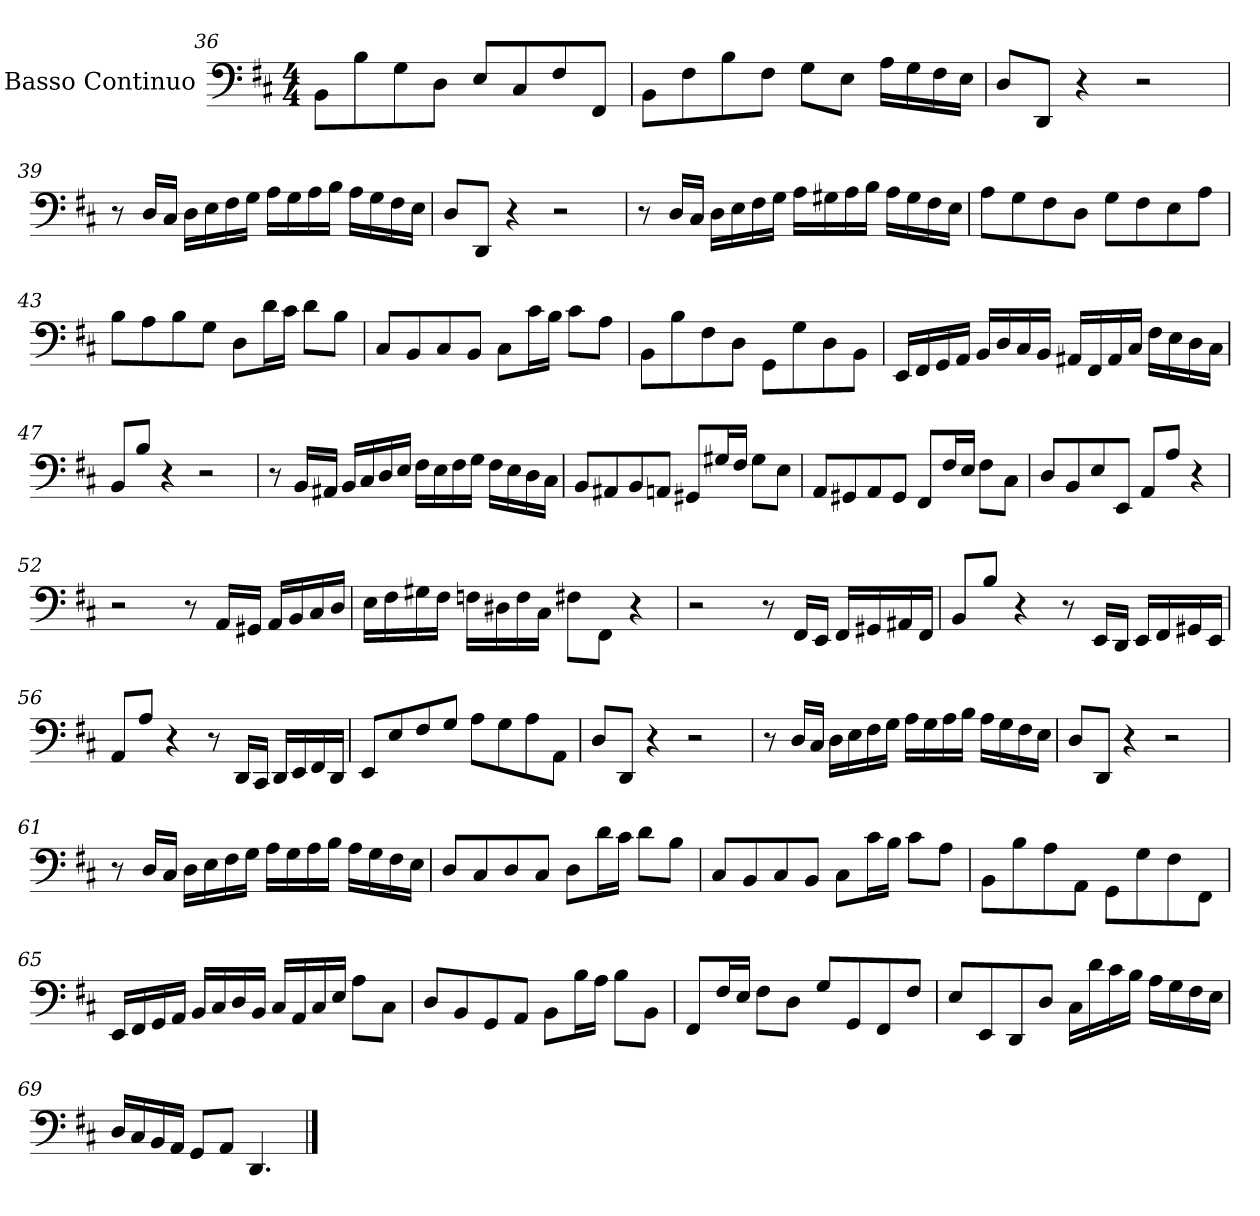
**kern
*part1
*staff1
*I"Basso Continuo
*I'B. C.
!!LO:LB:g=z
*clefF4
*k[f#c#]
*M4/4
=36
8BB\L
8B\
8G\
8D\J
8E/L
8C#/
8F#/
8FF#/J
=37
8BB\L
8F#\
8B\
8F#\J
8G\L
8E\J
16A\LL
16G\
16F#\
16E\JJ
=38
8D/L
8DD/J
4r
2r
!!LO:LB:g=z
=39
8r
16D/LL
16C#/JJ
16D\LL
16E\
16F#\
16G\JJ
16A\LL
16G\
16A\
16B\JJ
16A\LL
16G\
16F#\
16E\JJ
=40
8D/L
8DD/J
4r
2r
!!LO:LB:g=z
=41
8r
16D/LL
16C#/JJ
16D\LL
16E\
16F#\
16G\JJ
16A\LL
16G#X\
16A\
16B\JJ
16A\LL
16G#\
16F#\
16E\JJ
!!LO:LB:g=z
=42
8A\L
8G\
8F#\
8D\J
8G\L
8F#\
8E\
8A\J
=43
8B\L
8A\
8B\
8G\J
8D\L
16d\L
16c#\JJ
8d\L
8B\J
=44
8C#/L
8BB/
8C#/
8BB/J
8C#\L
16c#\L
16B\JJ
8c#\L
8A\J
!!LO:LB:g=z
=45
8BB\L
8B\
8F#\
8D\J
8GG\L
8G\
8D\
8BB\J
=46
16EE/LL
16FF#/
16GG/
16AA/JJ
16BB/LL
16D/
16C#/
16BB/JJ
16AA#X/LL
16FF#/
16AA#/
16C#/JJ
16F#\LL
16E\
16D\
16C#\JJ
=47
8BB/L
8B/J
4r
2r
!!LO:LB:g=z
=48
8r
16BB/LL
16AA#X/JJ
16BB/LL
16C#/
16D/
16E/JJ
16F#\LL
16E\
16F#\
16G\JJ
16F#\LL
16E\
16D\
16C#\JJ
=49
8BB/L
8AA#X/
8BB/
8AAn/J
8GG#X/L
16G#X/L
16F#/JJ
8G#\L
8E\J
!!LO:LB:g=z
=50
8AA/L
8GG#X/
8AA/
8GG#/J
8FF#/L
16F#/L
16E/JJ
8F#\L
8C#\J
!!LO:LB:g=z
=51
8D/L
8BB/
8E/
8EE/J
8AA/L
8A/J
4r
=52
2r
8r
16AA/LL
16GG#X/JJ
16AA/LL
16BB/
16C#/
16D/JJ
=53
16E\LL
16F#\
16G#X\
16F#\JJ
16Fn\LL
16D#X\
16F\
16C#\JJ
8F#X\L
8FF#\J
4r
!!LO:PB:g=z
=54
2r
8r
16FF#/LL
16EE/JJ
16FF#/LL
16GG#X/
16AA#X/
16FF#/JJ
=55
8BB/L
8B/J
4r
8r
16EE/LL
16DD/JJ
16EE/LL
16FF#/
16GG#X/
16EE/JJ
=56
8AA/L
8A/J
4r
8r
16DD/LL
16CC#/JJ
16DD/LL
16EE/
16FF#/
16DD/JJ
!!LO:LB:g=z
=57
8EE/L
8E/
8F#/
8G/J
8A\L
8G\
8A\
8AA\J
=58
8D/L
8DD/J
4r
2r
=59
8r
16D/LL
16C#/JJ
16D\LL
16E\
16F#\
16G\JJ
16A\LL
16G\
16A\
16B\JJ
16A\LL
16G\
16F#\
16E\JJ
!!LO:LB:g=z
=60
8D/L
8DD/J
4r
2r
=61
8r
16D/LL
16C#/JJ
16D\LL
16E\
16F#\
16G\JJ
16A\LL
16G\
16A\
16B\JJ
16A\LL
16G\
16F#\
16E\JJ
=62
8D/L
8C#/
8D/
8C#/J
8D\L
16d\L
16c#\JJ
8d\L
8B\J
!!LO:LB:g=z
=63
8C#/L
8BB/
8C#/
8BB/J
8C#\L
16c#\L
16B\JJ
8c#\L
8A\J
!!LO:LB:g=z
=64
8BB\L
8B\
8A\
8AA\J
8GG\L
8G\
8F#\
8FF#\J
=65
16EE/LL
16FF#/
16GG/
16AA/JJ
16BB/LL
16C#/
16D/
16BB/JJ
16C#/LL
16AA/
16C#/
16E/JJ
8A\L
8C#\J
!!LO:LB:g=z
=66
8D/L
8BB/
8GG/
8AA/J
8BB\L
16B\L
16A\JJ
8B\L
8BB\J
!!LO:LB:g=z
=67
8FF#/L
16F#/L
16E/JJ
8F#\L
8D\J
8G/L
8GG/
8FF#/
8F#/J
=68
8E/L
8EE/
8DD/
8D/J
16C#\LL
16d\
16c#\
16B\JJ
16A\LL
16G\
16F#\
16E\JJ
=69
16D/LL
16C#/
16BB/
16AA/JJ
8GG/L
8AA/J
4.DD>/
==
*-
